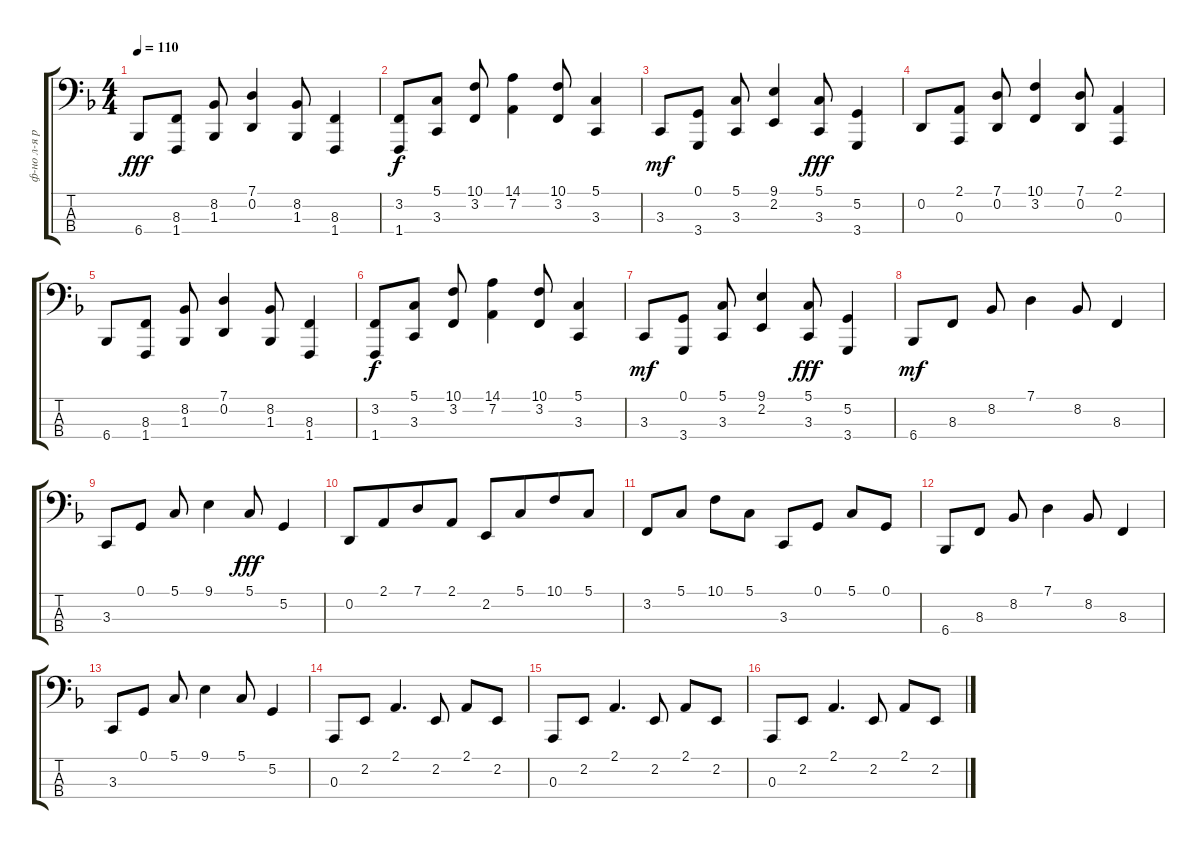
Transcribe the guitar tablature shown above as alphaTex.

\track ("ф-но л-я р" "ф-но л-я р") {instrument acousticgrandpiano}
\staff {score tabs}
\tuning (G2 D2 A1 E1) {hide}
\ts (4 4)
\tempo 110
\clef f4
\ks f
6.4.8{dy fff} (8.3 1.4).8 (8.2 1.3).8 (7.1 0.2).4 (8.2 1.3).8 (8.3 1.4).4 |
(3.2 1.4).8{dy f} (5.1 3.3).8 (10.1 3.2).8 (14.1 7.2).4 (10.1 3.2).8 (5.1 3.3).4 |
3.3.8{dy mf} (0.1 3.4).8 (5.1 3.3).8 (9.1 2.2).4 (5.1 3.3).8{dy fff} (5.2 3.4).4 |
0.2.8 (2.1 0.3).8 (7.1 0.2).8 (10.1 3.2).4 (7.1 0.2).8 (2.1 0.3).4 |
6.4.8 (8.3 1.4).8 (8.2 1.3).8 (7.1 0.2).4 (8.2 1.3).8 (8.3 1.4).4 |
(3.2 1.4).8{dy f} (5.1 3.3).8 (10.1 3.2).8 (14.1 7.2).4 (10.1 3.2).8 (5.1 3.3).4 |
3.3.8{dy mf} (0.1 3.4).8 (5.1 3.3).8 (9.1 2.2).4 (5.1 3.3).8{dy fff} (5.2 3.4).4 |
6.4.8{dy mf} 8.3.8 8.2.8 7.1.4 8.2.8 8.3.4 |
3.3.8 0.1.8 5.1.8 9.1.4 5.1.8{dy fff} 5.2.4 |
0.2.8 2.1.8{beam merge} 7.1.8 2.1.8 2.2.8 5.1.8{beam merge} 10.1.8 5.1.8 |
3.2.8 5.1.8 10.1.8 5.1.8 3.3.8 0.1.8 5.1.8 0.1.8 |
6.4.8 8.3.8 8.2.8 7.1.4 8.2.8 8.3.4 |
3.3.8 0.1.8 5.1.8 9.1.4 5.1.8 5.2.4 |
0.3.8 2.2.8 2.1.4{d} 2.2.8 2.1.8 2.2.8 |
0.3.8 2.2.8 2.1.4{d} 2.2.8 2.1.8 2.2.8 |
0.3.8 2.2.8 2.1.4{d} 2.2.8 2.1.8 2.2.8
